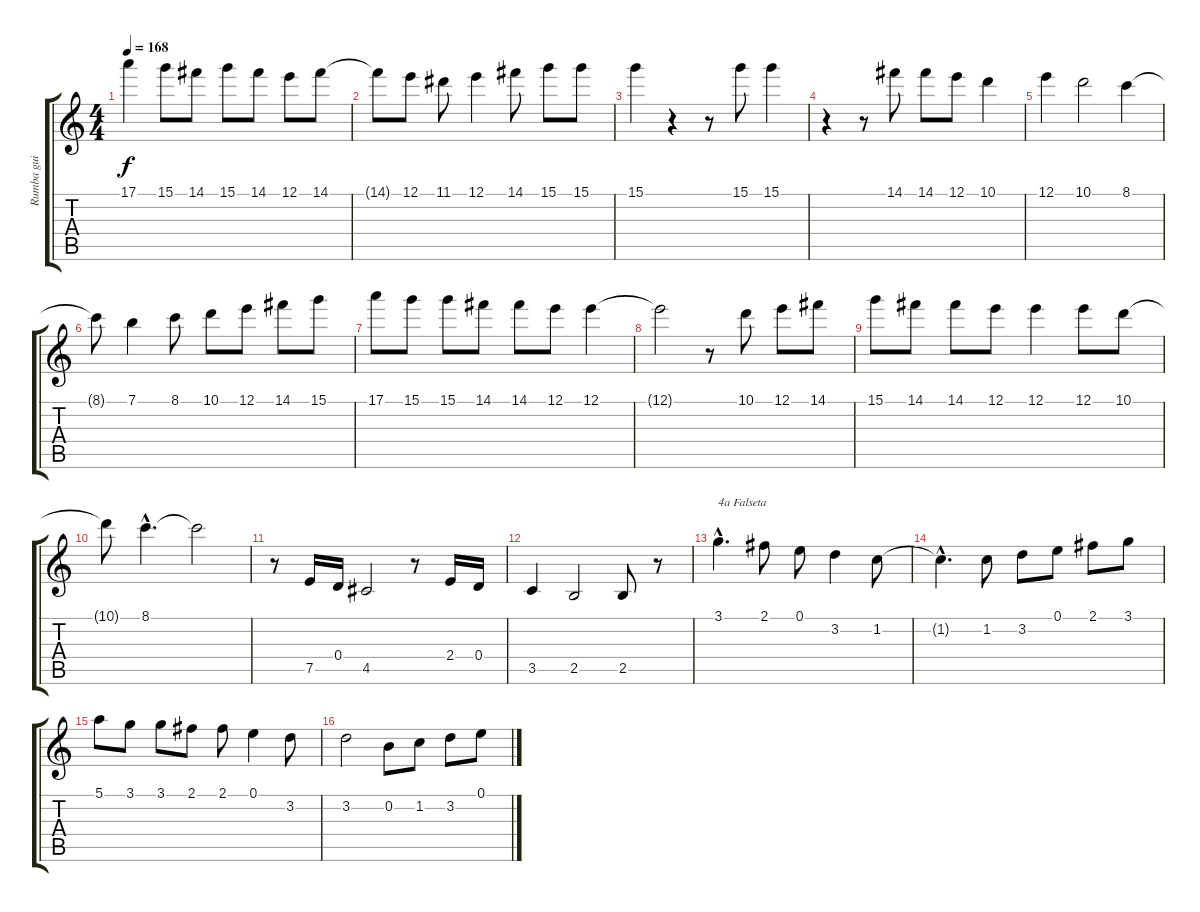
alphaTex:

\track (" Rumba guitara" " Rumba gui") {instrument acousticguitarnylon}
\staff {score tabs}
\tuning (E4 B3 G3 D3 A2 E2) {hide}
\ts (4 4)
\tempo 168
\clef g2
\ks c
17.1.4{dy f} 15.1.8 14.1.8 15.1.8 14.1.8 12.1.8 14.1.8 |
14.1{t}.8 12.1.8 11.1.8 12.1.4 14.1.8 15.1.8 15.1.8 |
15.1.4 r.4 r.8 15.1.8 15.1.4 |
r.4 r.8 14.1.8 14.1.8 12.1.8 10.1.4 |
12.1.4 10.1.2 8.1.4 |
8.1{t}.8 7.1.4 8.1.8 10.1.8 12.1.8 14.1.8 15.1.8 |
17.1.8 15.1.8 15.1.8 14.1.8 14.1.8 12.1.8 12.1.4 |
12.1{t}.2 r.8 10.1.8 12.1.8 14.1.8 |
15.1.8 14.1.8 14.1.8 12.1.8 12.1.4 12.1.8 10.1.8 |
10.1{t}.8 8.1{hac}.4{d} 8.1{t}.2 |
r.8 7.5.16 0.4.16 4.5.2 r.8 2.4.16 0.4.16 |
3.5.4 2.5.2 2.5.8 r.8 |
3.1{hac}.4{d txt "4a Falseta"} 2.1.8 0.1.8 3.2.4 1.2.8 |
1.2{hac t}.4{d} 1.2.8 3.2.8 0.1.8 2.1.8 3.1.8 |
5.1.8 3.1.8 3.1.8 2.1.8 2.1.8 0.1.4 3.2.8 |
3.2.2 0.2.8 1.2.8 3.2.8 0.1.8
